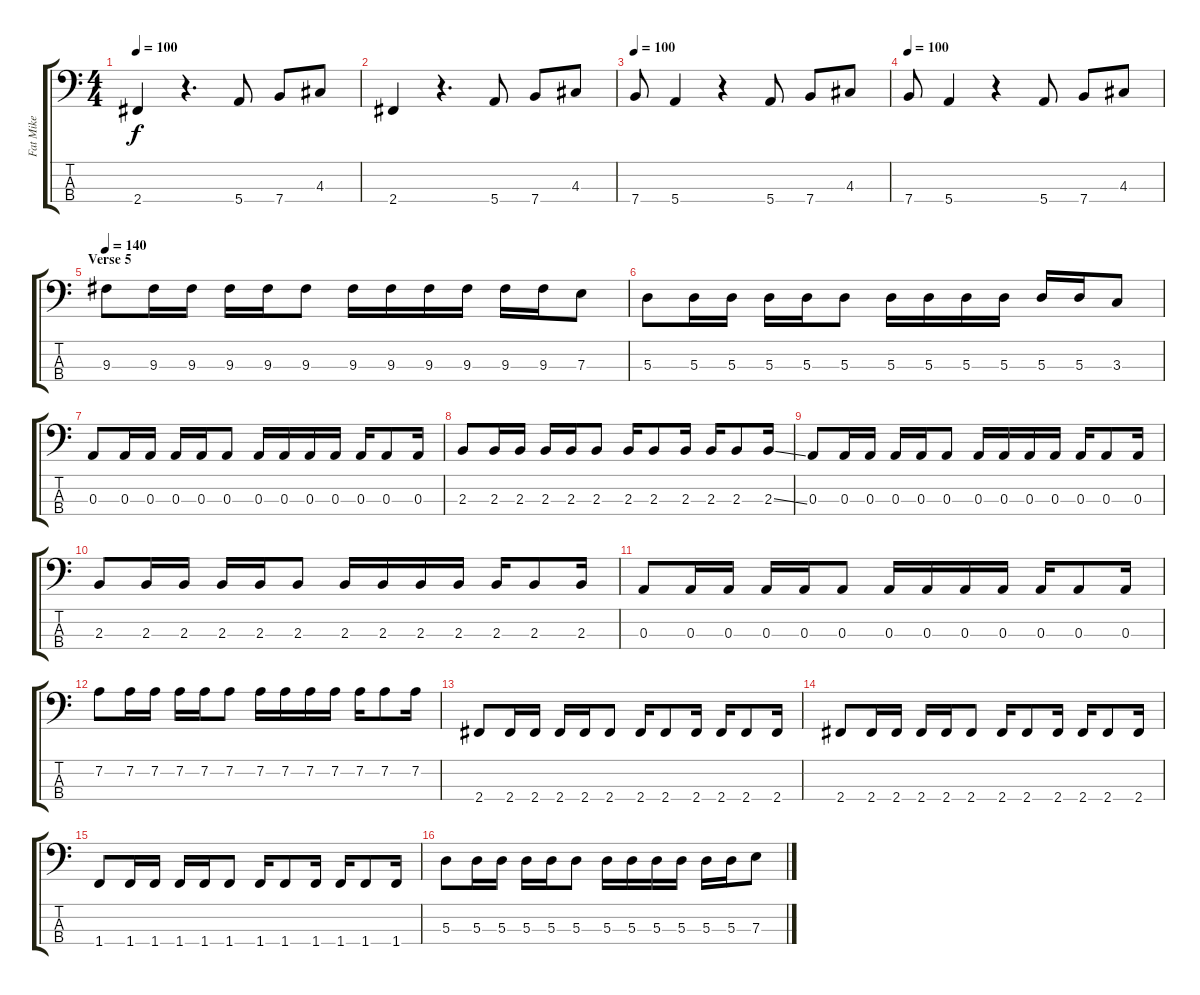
\track ("Fat Mike" "Fat Mike") {instrument electricbasspick}
\staff {score tabs}
\tuning (G2 D2 A1 E1) {hide}
\ts (4 4)
\tempo 100
\clef f4
\ks c
2.4.4{dy f} r.4{d} 5.4.8 7.4.8 4.3.8 |
2.4.4 r.4{d} 5.4.8 7.4.8 4.3.8 |
\tempo 100
7.4.8 5.4.4 r.4 5.4.8 7.4.8 4.3.8 |
\tempo 100
7.4.8 5.4.4 r.4 5.4.8 7.4.8 4.3.8 |
\section ("" "Verse 5")
\tempo 140
9.3.8 9.3.16 9.3.16 9.3.16 9.3.16 9.3.8 9.3.16 9.3.16 9.3.16 9.3.16 9.3.16 9.3.16 7.3.8 |
5.3.8 5.3.16 5.3.16 5.3.16 5.3.16 5.3.8 5.3.16 5.3.16 5.3.16 5.3.16 5.3.16 5.3.16 3.3.8 |
0.3.8 0.3.16 0.3.16 0.3.16 0.3.16 0.3.8 0.3.16 0.3.16 0.3.16 0.3.16 0.3.16 0.3.8 0.3.16 |
2.3.8 2.3.16 2.3.16 2.3.16 2.3.16 2.3.8 2.3.16 2.3.8 2.3.16 2.3.16 2.3.8 2.3{ss}.16 |
0.3.8 0.3.16 0.3.16 0.3.16 0.3.16 0.3.8 0.3.16 0.3.16 0.3.16 0.3.16 0.3.16 0.3.8 0.3.16 |
2.3.8 2.3.16 2.3.16 2.3.16 2.3.16 2.3.8 2.3.16 2.3.16 2.3.16 2.3.16 2.3.16 2.3.8 2.3.16 |
0.3.8 0.3.16 0.3.16 0.3.16 0.3.16 0.3.8 0.3.16 0.3.16 0.3.16 0.3.16 0.3.16 0.3.8 0.3.16 |
7.2.8 7.2.16 7.2.16 7.2.16 7.2.16 7.2.8 7.2.16 7.2.16 7.2.16 7.2.16 7.2.16 7.2.8 7.2.16 |
2.4.8 2.4.16 2.4.16 2.4.16 2.4.16 2.4.8 2.4.16 2.4.8 2.4.16 2.4.16 2.4.8 2.4.16 |
2.4.8 2.4.16 2.4.16 2.4.16 2.4.16 2.4.8 2.4.16 2.4.8 2.4.16 2.4.16 2.4.8 2.4.16 |
1.4.8 1.4.16 1.4.16 1.4.16 1.4.16 1.4.8 1.4.16 1.4.8 1.4.16 1.4.16 1.4.8 1.4.16 |
5.3.8 5.3.16 5.3.16 5.3.16 5.3.16 5.3.8 5.3.16 5.3.16 5.3.16 5.3.16 5.3.16 5.3.16 7.3.8
